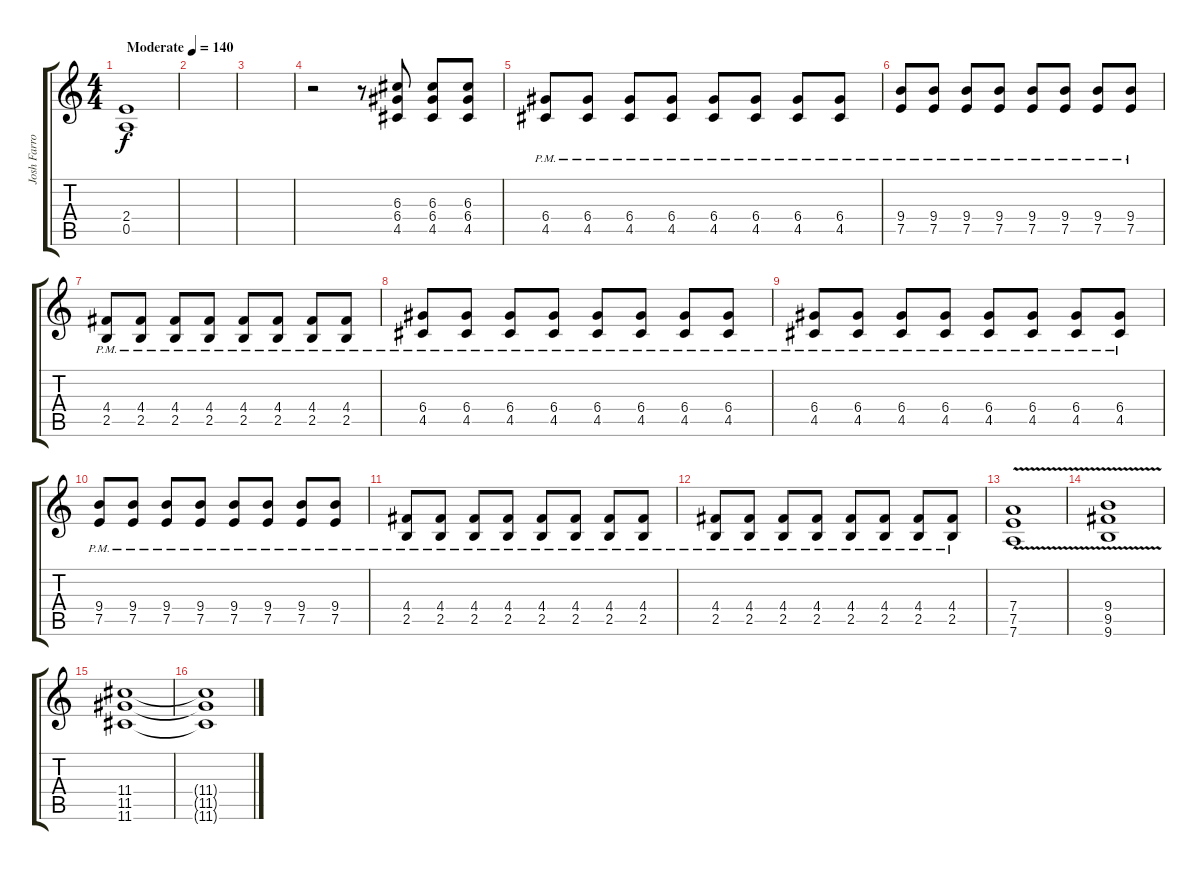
\track ("Josh Farro" "Josh Farro") {instrument electricguitarclean}
\staff {score tabs}
\tuning (E4 B3 G3 D3 A2 D2) {hide}
\ts (4 4)
\tempo (140 "Moderate")
\clef g2
\ks c
(2.4 0.5).1{dy f volume 3 instrument electricguitarclean} |
|
|
r.2{volume 13 instrument distortionguitar} r.8 (6.3 6.4 4.5).8 (6.3 6.4 4.5).8 (6.3 6.4 4.5).8 |
(6.4{pm} 4.5{pm}).8 (6.4{pm} 4.5{pm}).8 (6.4{pm} 4.5{pm}).8 (6.4{pm} 4.5{pm}).8 (6.4{pm} 4.5{pm}).8 (6.4{pm} 4.5{pm}).8 (6.4{pm} 4.5{pm}).8 (6.4{pm} 4.5{pm}).8 |
(9.4{pm} 7.5{pm}).8 (9.4{pm} 7.5{pm}).8 (9.4{pm} 7.5{pm}).8 (9.4{pm} 7.5{pm}).8 (9.4{pm} 7.5{pm}).8 (9.4{pm} 7.5{pm}).8 (9.4{pm} 7.5{pm}).8 (9.4{pm} 7.5{pm}).8 |
(4.4{pm} 2.5{pm}).8 (4.4{pm} 2.5{pm}).8 (4.4{pm} 2.5{pm}).8 (4.4{pm} 2.5{pm}).8 (4.4{pm} 2.5{pm}).8 (4.4{pm} 2.5{pm}).8 (4.4{pm} 2.5{pm}).8 (4.4{pm} 2.5{pm}).8 |
(6.4{pm} 4.5{pm}).8 (6.4{pm} 4.5{pm}).8 (6.4{pm} 4.5{pm}).8 (6.4{pm} 4.5{pm}).8 (6.4{pm} 4.5{pm}).8 (6.4{pm} 4.5{pm}).8 (6.4{pm} 4.5{pm}).8 (6.4{pm} 4.5{pm}).8 |
(6.4{pm} 4.5{pm}).8 (6.4{pm} 4.5{pm}).8 (6.4{pm} 4.5{pm}).8 (6.4{pm} 4.5{pm}).8 (6.4{pm} 4.5{pm}).8 (6.4{pm} 4.5{pm}).8 (6.4{pm} 4.5{pm}).8 (6.4{pm} 4.5{pm}).8 |
(9.4{pm} 7.5{pm}).8 (9.4{pm} 7.5{pm}).8 (9.4{pm} 7.5{pm}).8 (9.4{pm} 7.5{pm}).8 (9.4{pm} 7.5{pm}).8 (9.4{pm} 7.5{pm}).8 (9.4{pm} 7.5{pm}).8 (9.4{pm} 7.5{pm}).8 |
(4.4{pm} 2.5{pm}).8 (4.4{pm} 2.5{pm}).8 (4.4{pm} 2.5{pm}).8 (4.4{pm} 2.5{pm}).8 (4.4{pm} 2.5{pm}).8 (4.4{pm} 2.5{pm}).8 (4.4{pm} 2.5{pm}).8 (4.4{pm} 2.5{pm}).8 |
(4.4{pm} 2.5{pm}).8 (4.4{pm} 2.5{pm}).8 (4.4{pm} 2.5{pm}).8 (4.4{pm} 2.5{pm}).8 (4.4{pm} 2.5{pm}).8 (4.4{pm} 2.5{pm}).8 (4.4{pm} 2.5{pm}).8 (4.4{pm} 2.5{pm}).8 |
(7.4{v} 7.5 7.6).1{instrument electricguitarclean} |
(9.4{v} 9.5 9.6).1 |
(11.4 11.5 11.6).1 |
(11.4{t} 11.5{t} 11.6{t}).1
